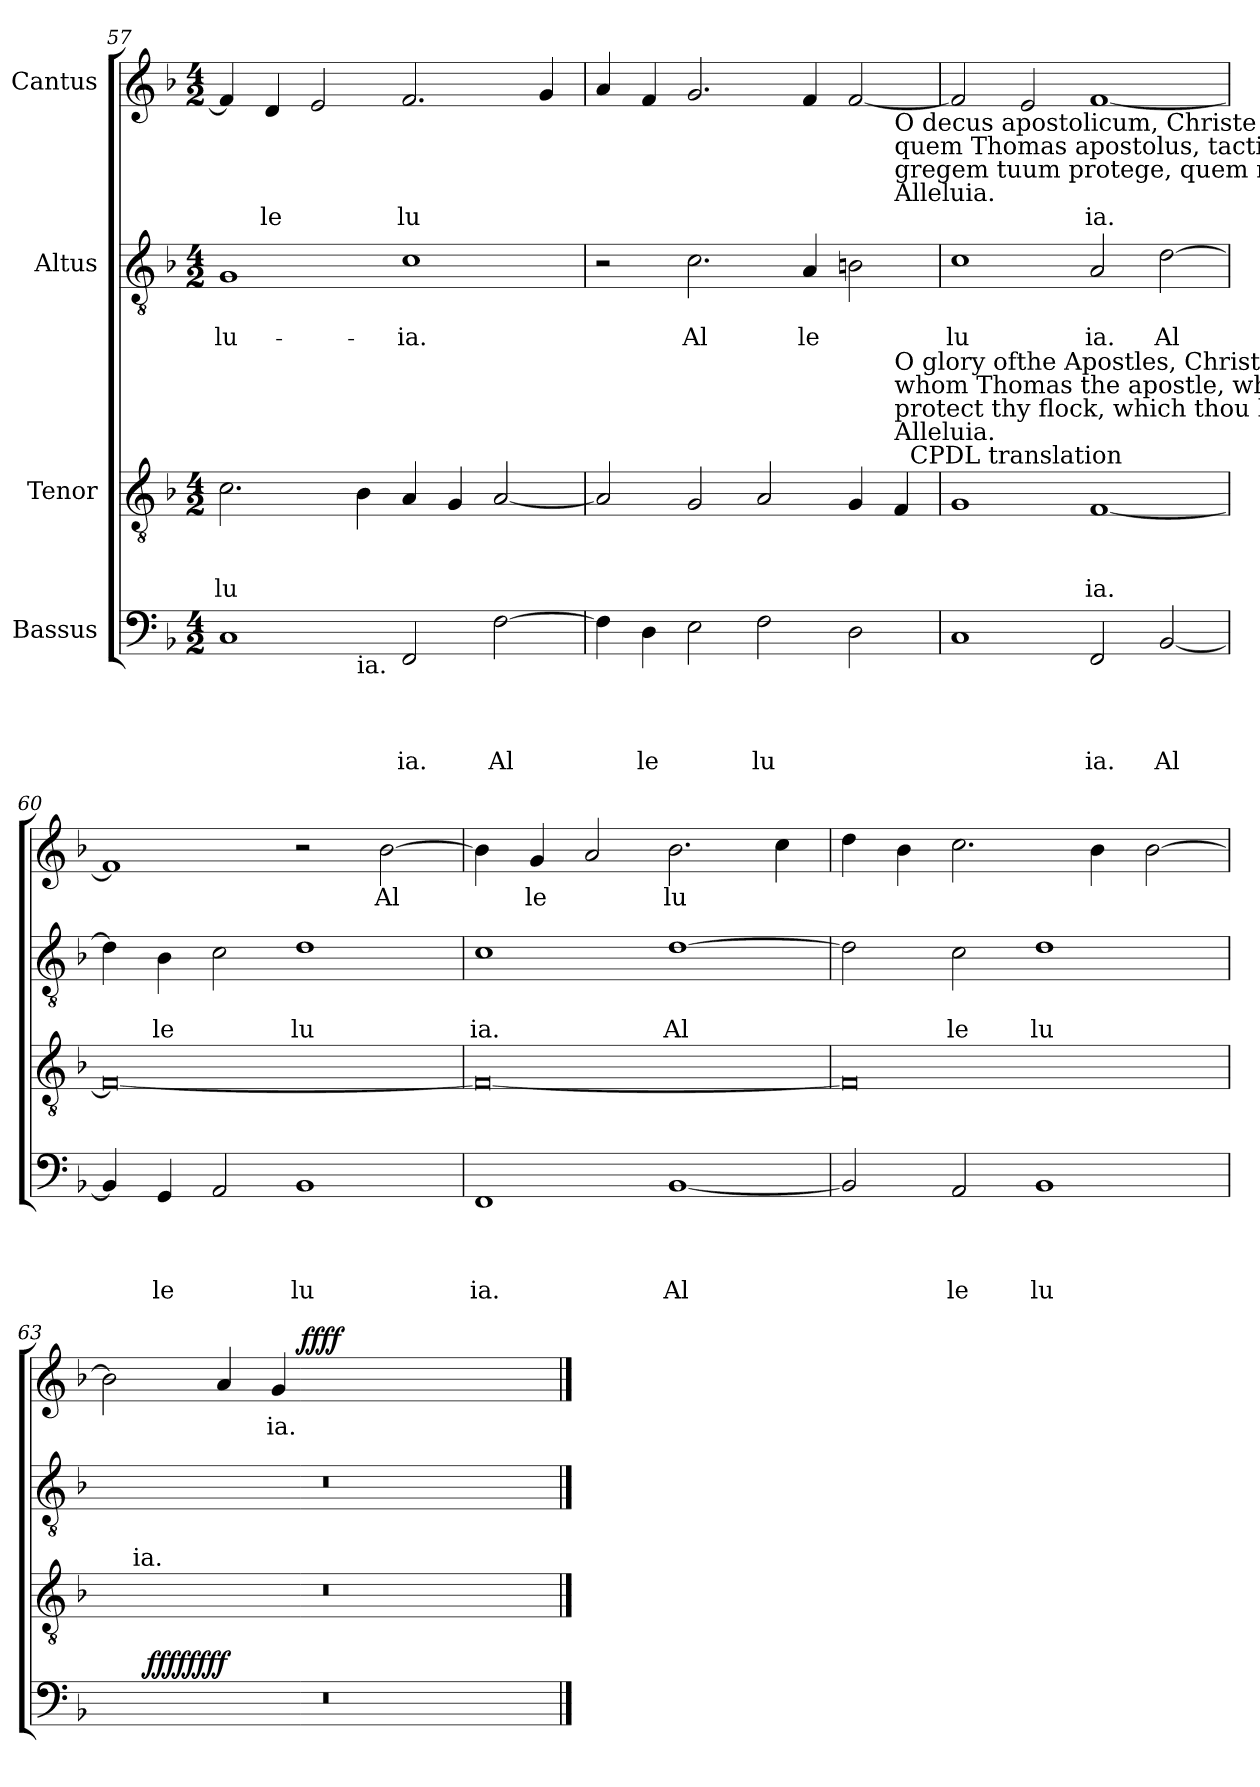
**kern	**text	**text	**text	**text	**dynam	**kern	**text	**text	**text	**kern	**text	**text	**kern	**text	**dynam
*part4	*part4	*part4	*part4	*part4	*part4	*part3	*part3	*part3	*part3	*part2	*part2	*part2	*part1	*part1	*part1
*staff4	*staff4	*staff4	*staff4	*staff4	*staff4	*staff3	*staff3	*staff3	*staff3	*staff2	*staff2	*staff2	*staff1	*staff1	*staff1
*I"Bassus	*	*	*	*	*	*I"Tenor	*	*	*	*I"Altus	*	*	*I"Cantus	*	*
*clefF4	*	*	*	*	*	*clefGv2	*	*	*	*clefGv2	*	*	*clefG2	*	*
*k[b-]	*	*	*	*	*	*k[b-]	*	*	*	*k[b-]	*	*	*k[b-]	*	*
*F:	*	*	*	*	*	*F:	*	*	*	*F:	*	*	*F:	*	*
*M4/2	*	*	*	*	*	*M4/2	*	*	*	*M4/2	*	*	*M4/2	*	*
=57	=57	=57	=57	=57	=57	=57	=57	=57	=57	=57	=57	=57	=57	=57	=57
!	!	!	!	!	!	!	!	!	!LO:LY:b	!	!	!LO:LY:b	!	!	!
*^	*	*	*	*	*	*	*	*	*	*	*	*	*	*	*
1C	2.ryy	.	.	.	.	.	2.c\	.	.	lu	1G	.	-lu-	4f/]	.	.
!	!	!	!	!	!	!	!	!	!	!	!	!	!	!	!LO:LY:b	!
.	.	.	.	.	.	.	.	.	.	.	.	.	.	4d/	le	.
.	.	.	.	.	.	.	.	.	.	.	.	.	.	2e/	.	.
!	!LO:TX:b:t=ia.	!	!	!	!	!	!	!	!	!	!	!	!	!	!	!
.	1ryy	.	.	.	.	.	4B-\	.	.	.	.	.	.	.	.	.
!	!	!	!	!	!LO:LY:b	!	!	!	!	!	!	!	!LO:LY:b	!	!LO:LY:b	!
2FF/	.	.	.	.	ia.	.	4A/	.	.	.	1c	.	-ia.	2.f/	lu	.
.	.	.	.	.	.	.	4G/	.	.	.	.	.	.	.	.	.
!	!	!	!	!	!LO:LY:b	!	!	!	!	!	!	!	!	!	!	!
[<2F\	.	.	.	.	Al	.	[<2A/	.	.	.	.	.	.	.	.	.
.	4ryy	.	.	.	.	.	.	.	.	.	.	.	.	4g/	.	.
*v	*v	*	*	*	*	*	*	*	*	*	*	*	*	*	*	*
!!LO:LB:g=z
=58	=58	=58	=58	=58	=58	=58	=58	=58	=58	=58	=58	=58	=58	=58	=58
*	*	*	*	*	*	*	*	*	*	*	*	*	*^	*	*
4F\]	.	.	.	.	.	2A/]	.	.	.	2r	.	.	4a/	1..ryy	.	.
!	!	!	!	!LO:LY:b	!	!	!	!	!	!	!	!	!	!	!	!
4D\	.	.	.	le	.	.	.	.	.	.	.	.	4f/	.	.	.
!	!	!	!	!	!	!	!	!	!	!	!	!LO:LY:b	!	!	!	!
2E\	.	.	.	.	.	2G/	.	.	.	2.c\	.	Al	2.g/	.	.	.
!	!	!	!	!LO:LY:b	!	!	!	!	!	!	!	!	!	!	!	!
2F\	.	.	.	lu	.	2A/	.	.	.	.	.	.	.	.	.	.
!	!	!	!	!	!	!	!	!	!	!	!	!LO:LY:b	!	!	!	!
.	.	.	.	.	.	.	.	.	.	4A/	.	le	4f/	.	.	.
2D\	.	.	.	.	.	4G/	.	.	.	2Bn\	.	.	[<2f/	.	.	.
!	!	!	!	!	!	!	!	!	!	!	!	!	!	!LO:TX:b:t=O decus apostolicum, Christe Redemptor gentium,\nquem Thomas apostolus, tactis cicatricibus, Deum cognovit Dominum&colon;\ngregem tuum protege, quem redemisti sanguine.\nAlleluia.	!	!
!	!	!	!	!	!	!LO:TX:a:t=O glory ofthe Apostles, Christ, redeemer ofthe nations,\nwhom Thomas the apostle, when he touched the wounds, recognized as Lord&colon;\nprotect thy flock, which thou hast redeemed with thy blood.\nAlleluia.\n           CPDL translation	!	!	!	!	!	!	!	!	!	!
.	.	.	.	.	.	4F/	.	.	.	.	.	.	.	4ryy	.	.
=59	=59	=59	=59	=59	=59	=59	=59	=59	=59	=59	=59	=59	=59	=59	=59	=59
!	!	!	!	!	!	!	!	!	!	!	!	!LO:LY:b	!	!	!	!
*	*	*	*	*	*	*	*	*	*	*	*	*	*v	*v	*	*
1C	.	.	.	.	.	1G	.	.	.	1c	.	lu	2f/]	.	.
.	.	.	.	.	.	.	.	.	.	.	.	.	2e/	.	.
!	!	!	!	!LO:LY:b	!	!	!	!	!LO:LY:b	!	!	!LO:LY:b	!	!LO:LY:b	!
2FF/	.	.	.	ia.	.	[<1F	.	.	ia.	2A/	.	ia.	[<1f	ia.	.
!	!	!	!	!LO:LY:b	!	!	!	!	!	!	!	!LO:LY:b	!	!	!
[<2BB-/	.	.	.	Al	.	.	.	.	.	[>2d\	.	Al	.	.	.
=60	=60	=60	=60	=60	=60	=60	=60	=60	=60	=60	=60	=60	=60	=60	=60
4BB-/]	.	.	.	.	.	0F_	.	.	.	4d\]	.	.	1f]	.	.
!	!	!	!	!LO:LY:b	!	!	!	!	!	!	!	!LO:LY:b	!	!	!
4GG/	.	.	.	le	.	.	.	.	.	4B-\	.	le	.	.	.
2AA/	.	.	.	.	.	.	.	.	.	2c\	.	.	.	.	.
!	!	!	!	!LO:LY:b	!	!	!	!	!	!	!	!LO:LY:b	!	!	!
1BB-	.	.	.	lu	.	.	.	.	.	1d	.	lu	2r	.	.
!	!	!	!	!	!	!	!	!	!	!	!	!	!	!LO:LY:b	!
.	.	.	.	.	.	.	.	.	.	.	.	.	[>2b-\	Al	.
=61	=61	=61	=61	=61	=61	=61	=61	=61	=61	=61	=61	=61	=61	=61	=61
!	!	!	!	!LO:LY:b	!	!	!	!	!	!	!	!LO:LY:b	!	!	!
1FF	.	.	.	ia.	.	0F_	.	.	.	1c	.	ia.	4b-\]	.	.
!	!	!	!	!	!	!	!	!	!	!	!	!	!	!LO:LY:b	!
.	.	.	.	.	.	.	.	.	.	.	.	.	4g/	le	.
.	.	.	.	.	.	.	.	.	.	.	.	.	2a/	.	.
!	!	!	!	!LO:LY:b	!	!	!	!	!	!	!	!LO:LY:b	!	!LO:LY:b	!
[<1BB-	.	.	.	Al	.	.	.	.	.	[>1d	.	Al	2.b-\	lu	.
.	.	.	.	.	.	.	.	.	.	.	.	.	4cc\	.	.
=62	=62	=62	=62	=62	=62	=62	=62	=62	=62	=62	=62	=62	=62	=62	=62
2BB-/]	.	.	.	.	.	0F]	.	.	.	2d\]	.	.	4dd\	.	.
.	.	.	.	.	.	.	.	.	.	.	.	.	4b-\	.	.
!	!	!	!	!LO:LY:b	!	!	!	!	!	!	!	!LO:LY:b	!	!	!
2AA/	.	.	.	le	.	.	.	.	.	2c\	.	le	2.cc\	.	.
!	!	!	!	!LO:LY:b	!	!	!	!	!	!	!	!LO:LY:b	!	!	!
1BB-	.	.	.	lu	.	.	.	.	.	1d	.	lu	.	.	.
.	.	.	.	.	.	.	.	.	.	.	.	.	4b-\	.	.
.	.	.	.	.	.	.	.	.	.	.	.	.	[>2b-\	.	.
=63	=63	=63	=63	=63	=63	=63	=63	=63	=63	=63	=63	=63	=63	=63	=63
*^	*	*	*	*	*	*^	*	*	*	*	*	*	*^	*	*
0r	8ryy	.	.	.	.	.	0r	16.ryy	.	.	.	0r	.	.	2b-\]	2ryy	.	.
!	!	!	!	!	!	!	!	!LO:TX:a:t=ia.	!	!	!	!	!	!	!	!	!	!
.	.	.	.	.	.	.	.	1ryy	.	.	.	.	.	.	.	.	.	.
!	!	!	!	!	!	!LO:DY:a	!	!	!	!	!	!	!	!	!	!	!	!
!	!	!	!	!	!	!LO:DY:n=1:b	!	!	!	!	!	!	!	!	!	!	!	!
.	1...ryy	.	.	.	.	ffff ffff	.	.	.	.	.	.	.	.	.	.	.	.
.	.	.	.	.	.	.	.	.	.	.	.	.	.	.	4a/	4ryy	.	.
!	!	!	!	!	!	!	!	!	!	!	!	!	!	!	!	!	!LO:LY:b	!
.	.	.	.	.	.	.	.	.	.	.	.	.	.	.	4g/	16.ryy	ia.	.
!	!	!	!	!	!	!	!	!	!	!	!	!	!	!	!	!	!	!LO:DY:b
.	.	.	.	.	.	.	.	.	.	.	.	.	.	.	.	1ryy	.	ffff
.	.	.	.	.	.	.	.	.	.	.	.	.	.	.	1ryy	.	.	.
.	.	.	.	.	.	.	.	2ryy	.	.	.	.	.	.	.	.	.	.
.	.	.	.	.	.	.	.	4ryy	.	.	.	.	.	.	.	.	.	.
.	.	.	.	.	.	.	.	8ryy	.	.	.	.	.	.	.	8ryy	.	.
.	.	.	.	.	.	.	.	32ryy	.	.	.	.	.	.	.	32ryy	.	.
*v	*v	*	*	*	*	*	*	*	*	*	*	*	*	*	*v	*v	*	*
*	*	*	*	*	*	*v	*v	*	*	*	*	*	*	*	*	*
==	==	==	==	==	==	==	==	==	==	==	==	==	==	==	==
*-	*-	*-	*-	*-	*-	*-	*-	*-	*-	*-	*-	*-	*-	*-	*-
